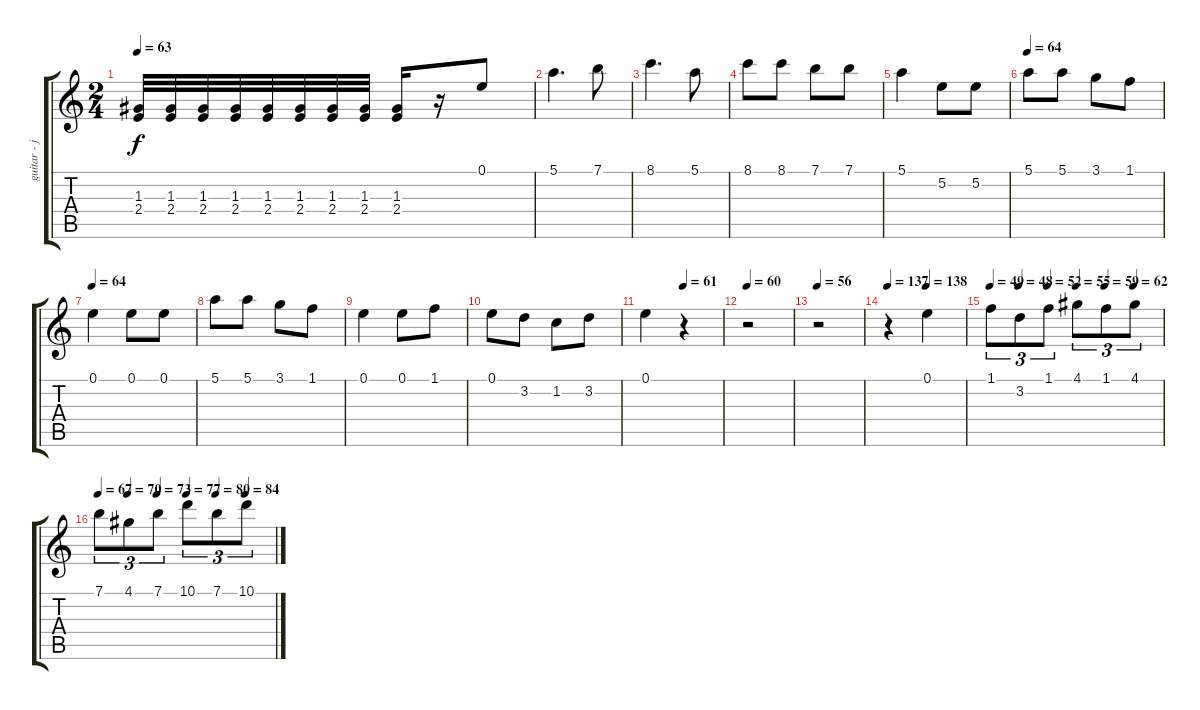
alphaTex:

\track ("guitar - jubing" "guitar - j") {instrument acousticguitarnylon}
\staff {score tabs}
\tuning (E4 B3 G3 D3 A2 E2) {hide}
\ts (2 4)
\tempo 63
\clef g2
\ks c
(1.3 2.4).32{dy f} (1.3 2.4).32 (1.3 2.4).32 (1.3 2.4).32 (1.3 2.4).32 (1.3 2.4).32 (1.3 2.4).32 (1.3 2.4).32 (1.3 2.4).16 r.16 0.1.8 |
5.1.4{d} 7.1.8 |
8.1.4{d} 5.1.8 |
8.1.8 8.1.8 7.1.8 7.1.8 |
5.1.4 5.2.8 5.2.8 |
\tempo 64
5.1.8 5.1.8 3.1.8 1.1.8 |
\tempo 64
0.1.4 0.1.8 0.1.8 |
5.1.8 5.1.8 3.1.8 1.1.8 |
0.1.4 0.1.8 1.1.8 |
0.1.8 3.2.8 1.2.8 3.2.8 |
\tempo (61 0.5)
0.1.4 r.4 |
\tempo 60
r.2 |
\tempo 56
r.2 |
\tempo 137
\tempo (138 0.5)
r.4 0.1.4 |
\tempo 49
\tempo (48 0.16666666666666666)
\tempo (52 0.3333333333333333)
\tempo (55 0.5)
\tempo (59 0.6666666666666666)
\tempo (62 0.8333333333333334)
1.1.8{tu (3 2)} 3.2.8{tu (3 2)} 1.1.8{tu (3 2)} 4.1.8{tu (3 2)} 1.1.8{tu (3 2)} 4.1.8{tu (3 2)} |
\tempo 67
\tempo (70 0.16666666666666666)
\tempo (73 0.3333333333333333)
\tempo (77 0.5)
\tempo (80 0.6666666666666666)
\tempo (84 0.8333333333333334)
7.1.8{tu (3 2)} 4.1.8{tu (3 2)} 7.1.8{tu (3 2)} 10.1.8{tu (3 2)} 7.1.8{tu (3 2)} 10.1.8{tu (3 2)}
